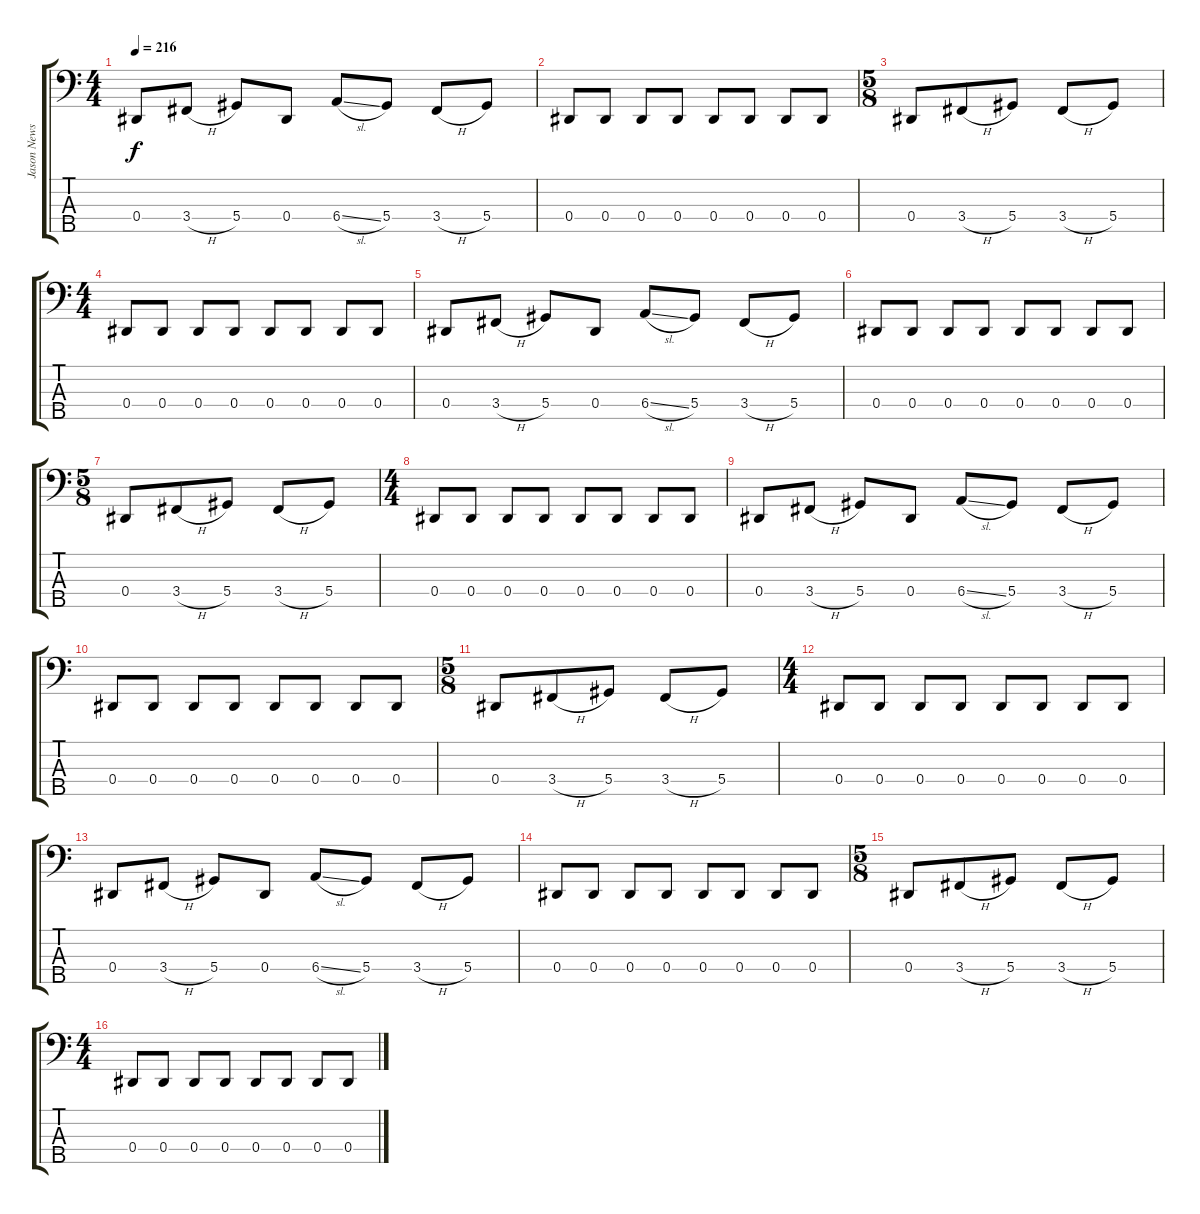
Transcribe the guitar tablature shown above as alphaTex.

\track ("Jason Newstead (Bass)" "Jason News") {instrument electricbasspick}
\staff {score tabs}
\tuning (Gb2 Db2 Ab1 Eb1 Bb0) {hide}
\ts (4 4)
\tempo 216
\clef f4
\ks c
0.4.8{dy f} 3.4{h}.8 5.4.8 0.4.8 6.4{sl}.8 5.4.8 3.4{h}.8 5.4.8 |
0.4.8 0.4.8 0.4.8 0.4.8 0.4.8 0.4.8 0.4.8 0.4.8 |
\ts (5 8)
0.4.8 3.4{h}.8 5.4.8 3.4{h}.8 5.4.8 |
\ts (4 4)
0.4.8 0.4.8 0.4.8 0.4.8 0.4.8 0.4.8 0.4.8 0.4.8 |
0.4.8 3.4{h}.8 5.4.8 0.4.8 6.4{sl}.8 5.4.8 3.4{h}.8 5.4.8 |
0.4.8 0.4.8 0.4.8 0.4.8 0.4.8 0.4.8 0.4.8 0.4.8 |
\ts (5 8)
0.4.8 3.4{h}.8 5.4.8 3.4{h}.8 5.4.8 |
\ts (4 4)
0.4.8 0.4.8 0.4.8 0.4.8 0.4.8 0.4.8 0.4.8 0.4.8 |
0.4.8 3.4{h}.8 5.4.8 0.4.8 6.4{sl}.8 5.4.8 3.4{h}.8 5.4.8 |
0.4.8 0.4.8 0.4.8 0.4.8 0.4.8 0.4.8 0.4.8 0.4.8 |
\ts (5 8)
0.4.8 3.4{h}.8 5.4.8 3.4{h}.8 5.4.8 |
\ts (4 4)
0.4.8 0.4.8 0.4.8 0.4.8 0.4.8 0.4.8 0.4.8 0.4.8 |
0.4.8 3.4{h}.8 5.4.8 0.4.8 6.4{sl}.8 5.4.8 3.4{h}.8 5.4.8 |
0.4.8 0.4.8 0.4.8 0.4.8 0.4.8 0.4.8 0.4.8 0.4.8 |
\ts (5 8)
0.4.8 3.4{h}.8 5.4.8 3.4{h}.8 5.4.8 |
\ts (4 4)
0.4.8 0.4.8 0.4.8 0.4.8 0.4.8 0.4.8 0.4.8 0.4.8
